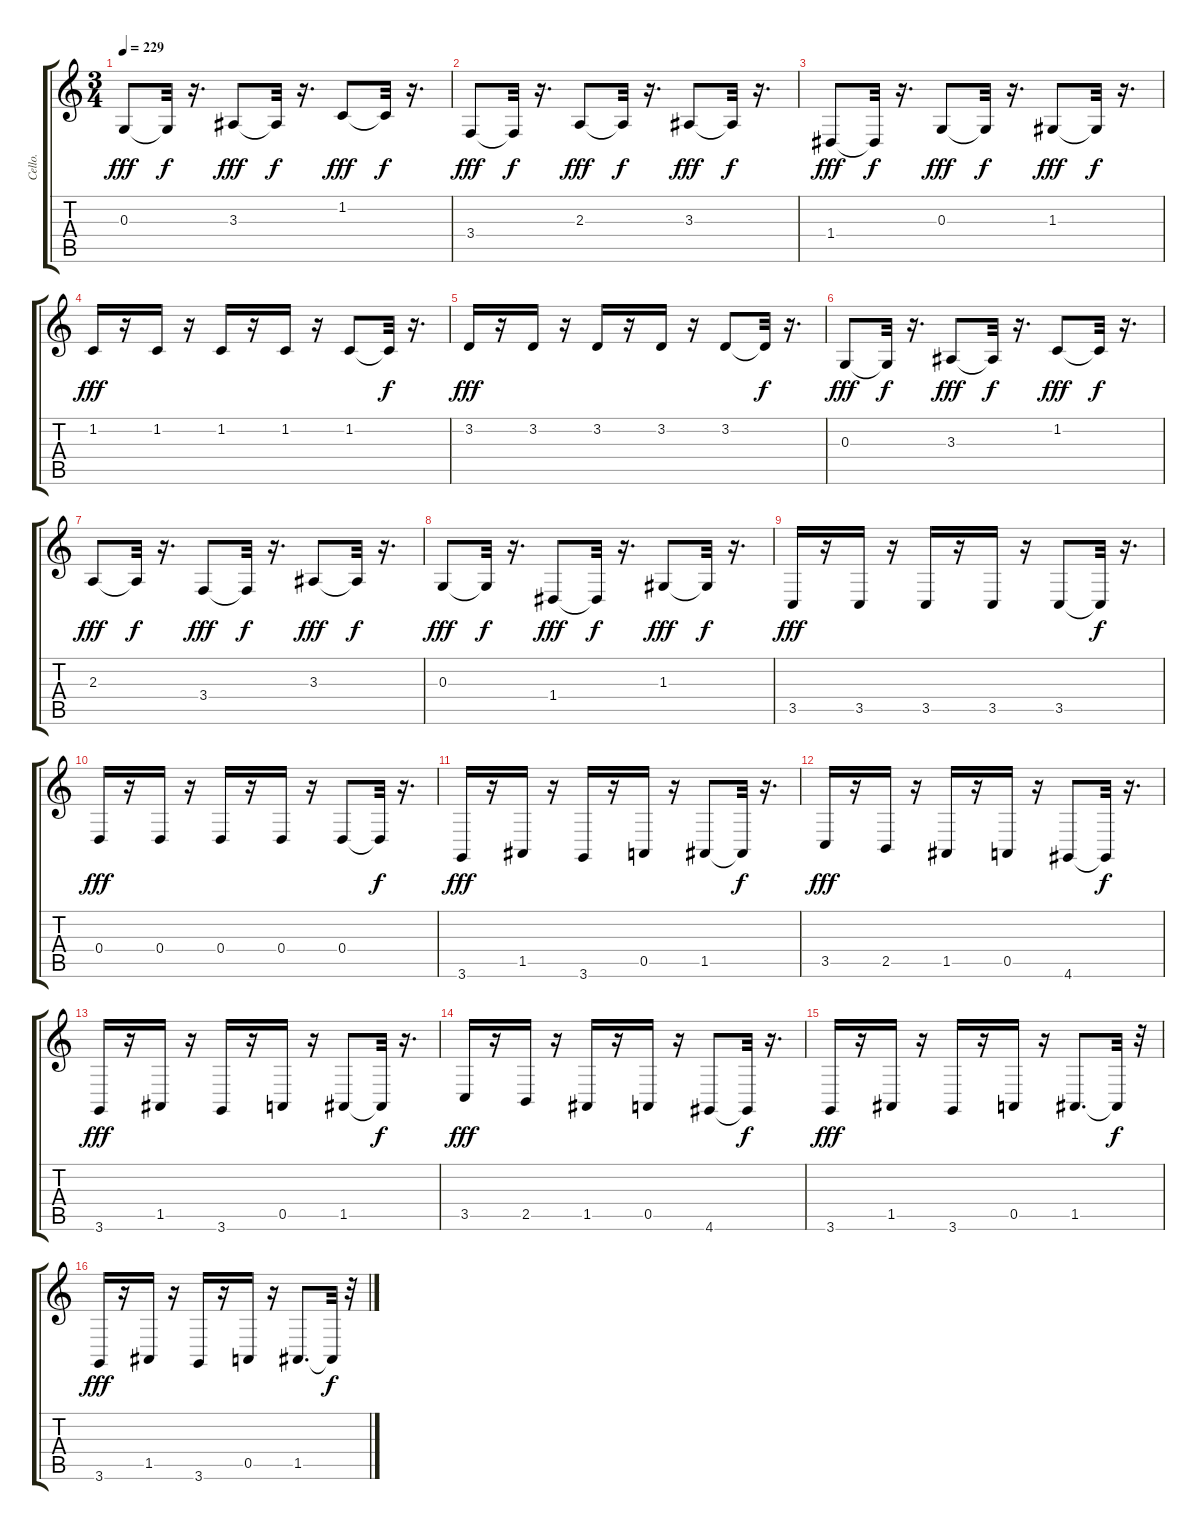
\track ("Cello." "Cello.") {instrument pizzicatostrings}
\staff {score tabs}
\tuning (E4 B3 G3 D3 A2 E2) {hide}
\ts (3 4)
\tempo 229
\clef g2
\ks c
0.3.8{dy fff} 0.3{t}.32{dy f} r.16{d} 3.3.8{dy fff} 3.3{t}.32{dy f} r.16{d} 1.2.8{dy fff} 1.2{t}.32{dy f} r.16{d} |
3.4.8{dy fff} 3.4{t}.32{dy f} r.16{d} 2.3.8{dy fff} 2.3{t}.32{dy f} r.16{d} 3.3.8{dy fff} 3.3{t}.32{dy f} r.16{d} |
1.4.8{dy fff} 1.4{t}.32{dy f} r.16{d} 0.3.8{dy fff} 0.3{t}.32{dy f} r.16{d} 1.3.8{dy fff} 1.3{t}.32{dy f} r.16{d} |
1.2.16{dy fff} r.16 1.2.16 r.16 1.2.16 r.16 1.2.16 r.16 1.2.8 1.2{t}.32{dy f} r.16{d} |
3.2.16{dy fff} r.16 3.2.16 r.16 3.2.16 r.16 3.2.16 r.16 3.2.8 3.2{t}.32{dy f} r.16{d} |
0.3.8{dy fff} 0.3{t}.32{dy f} r.16{d} 3.3.8{dy fff} 3.3{t}.32{dy f} r.16{d} 1.2.8{dy fff} 1.2{t}.32{dy f} r.16{d} |
2.3.8{dy fff} 2.3{t}.32{dy f} r.16{d} 3.4.8{dy fff} 3.4{t}.32{dy f} r.16{d} 3.3.8{dy fff} 3.3{t}.32{dy f} r.16{d} |
0.3.8{dy fff} 0.3{t}.32{dy f} r.16{d} 1.4.8{dy fff} 1.4{t}.32{dy f} r.16{d} 1.3.8{dy fff} 1.3{t}.32{dy f} r.16{d} |
3.5.16{dy fff} r.16 3.5.16 r.16 3.5.16 r.16 3.5.16 r.16 3.5.8 3.5{t}.32{dy f} r.16{d} |
0.4.16{dy fff} r.16 0.4.16 r.16 0.4.16 r.16 0.4.16 r.16 0.4.8 0.4{t}.32{dy f} r.16{d} |
3.6.16{dy fff} r.16 1.5.16 r.16 3.6.16 r.16 0.5.16 r.16 1.5.8 1.5{t}.32{dy f} r.16{d} |
3.5.16{dy fff} r.16 2.5.16 r.16 1.5.16 r.16 0.5.16 r.16 4.6.8 4.6{t}.32{dy f} r.16{d} |
3.6.16{dy fff} r.16 1.5.16 r.16 3.6.16 r.16 0.5.16 r.16 1.5.8 1.5{t}.32{dy f} r.16{d} |
3.5.16{dy fff} r.16 2.5.16 r.16 1.5.16 r.16 0.5.16 r.16 4.6.8 4.6{t}.32{dy f} r.16{d} |
3.6.16{dy fff} r.16 1.5.16 r.16 3.6.16 r.16 0.5.16 r.16 1.5.8{d} 1.5{t}.32{dy f} r.32 |
3.6.16{dy fff} r.16 1.5.16 r.16 3.6.16 r.16 0.5.16 r.16 1.5.8{d} 1.5{t}.32{dy f} r.32
